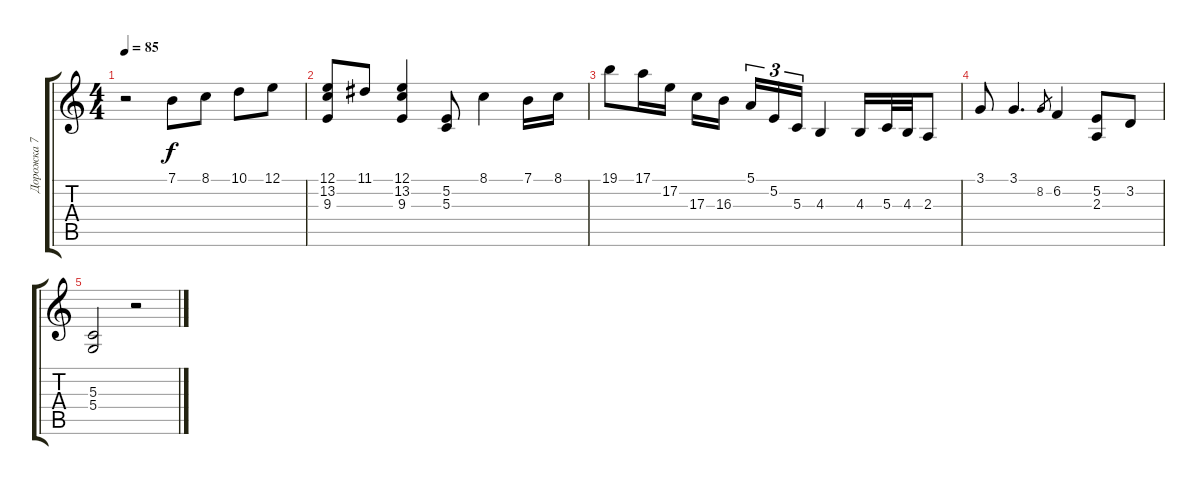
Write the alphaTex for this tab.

\track ("Дорожка 7" "Дорожка 7") {instrument violin}
\staff {score tabs}
\tuning (E4 B3 G3 D3 A2 E2) {hide}
\ts (4 4)
\tempo 85
\clef g2
\ks c
r.2{dy f} 7.1.8 8.1.8 10.1.8 12.1.8 |
(12.1 13.2 9.3).8 11.1.8 (12.1 13.2 9.3).4 (5.2 5.3).8 8.1.4 7.1.16 8.1.16 |
19.1.8 17.1.16 17.2.16 17.3.16 16.3.16{beam splitsecondary} 5.1.16{tu (3 2)} 5.2.16{tu (3 2)} 5.3.16{tu (3 2)} 4.3.4 4.3.16 5.3.32 4.3.32 2.3.8 |
3.1.8 3.1.4{d} 8.2.8{gr} 6.2.4 (5.2 2.3).8 3.2.8 |
(5.3 5.4).2 r.2
